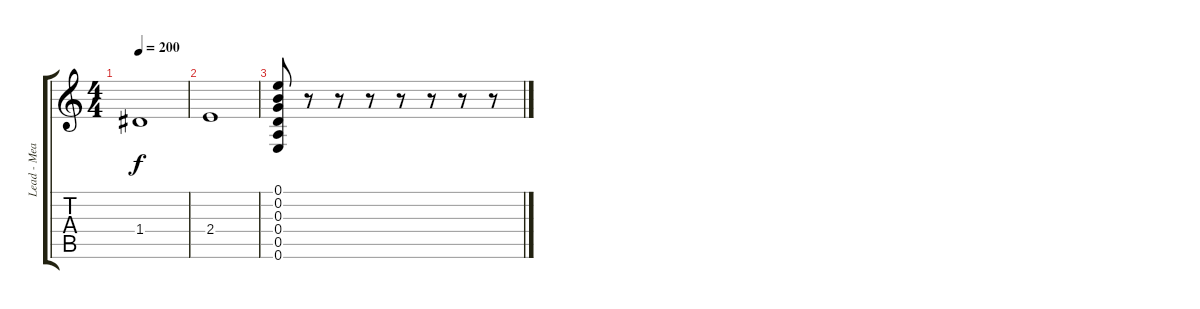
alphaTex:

\track ("Lead - Mears" "Lead - Mea") {instrument electricguitarclean}
\staff {score tabs}
\tuning (E4 B3 G3 D3 A2 E2) {hide}
\ts (4 4)
\tempo 200
\clef g2
\ks c
1.4.1{dy f} |
2.4.1 |
(0.1 0.2 0.3 0.4 0.5 0.6).8 r.8 r.8 r.8 r.8 r.8 r.8 r.8
